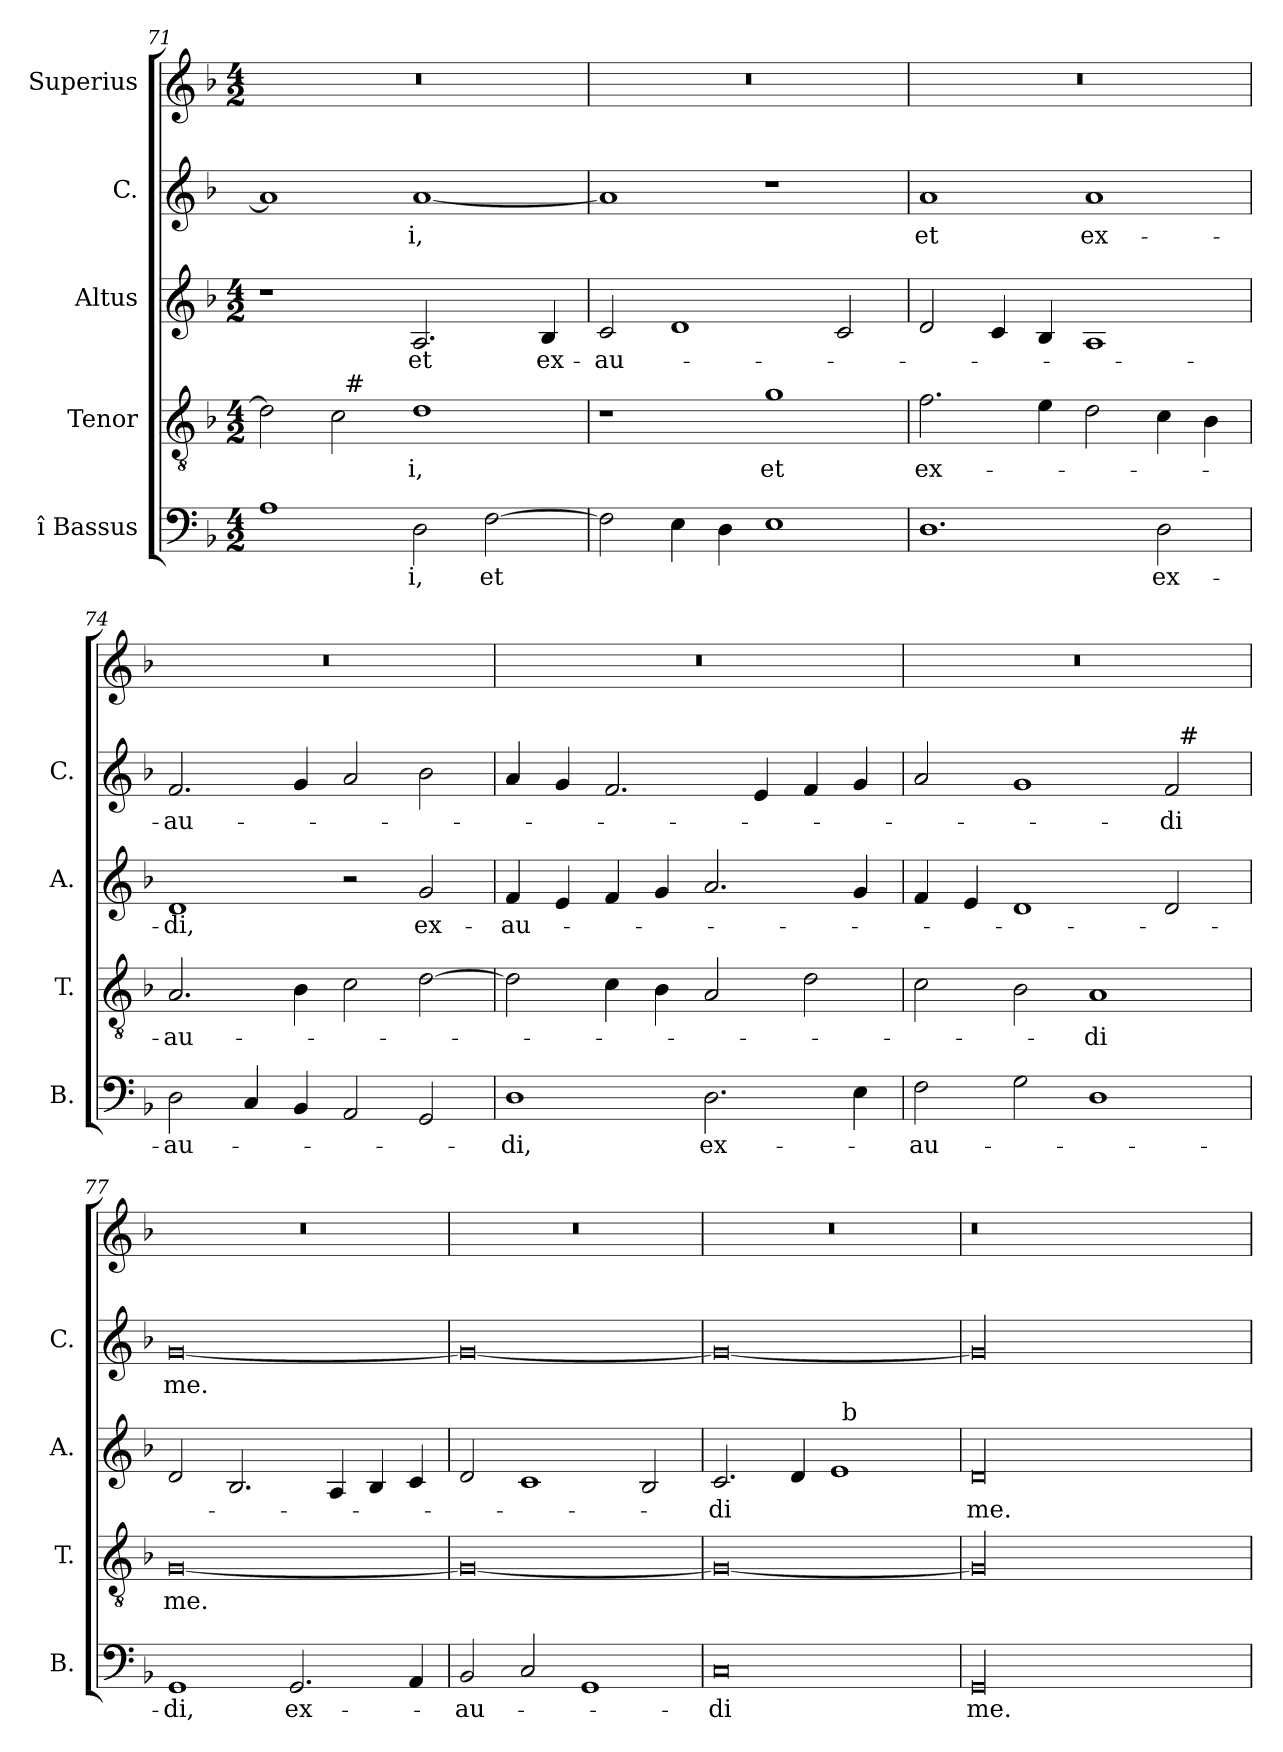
**kern	**text	**kern	**text	**kern	**text	**kern	**text	**kern
*part5	*part5	*part4	*part4	*part3	*part3	*part2	*part2	*part1
*staff5	*staff5	*staff4	*staff4	*staff3	*staff3	*staff2	*staff2	*staff1
*I"î Bassus	*	*I"Tenor	*	*I"Altus	*	*I"C.	*	*I"Superius
*I'B.	*	*I'T.	*	*I'A.	*	*I'C.	*	*
!!LO:LB:g=z
*clefF4	*	*clefGv2	*	*clefG2	*	*clefG2	*	*clefG2
*k[b-]	*	*k[b-]	*	*k[b-]	*	*k[b-]	*	*k[b-]
*F:	*	*F:	*	*F:	*	*F:	*	*F:
*M4/2	*	*M4/2	*	*M4/2	*	*	*	*M4/2
=71	=71	=71	=71	=71	=71	=71	=71	=71
*	*	*^	*	*	*	*	*	*
1A	.	2d\]	2ryy	.	1r	.	1a]	.	0r
.	.	2c\	32ryy	.	.	.	.	.	.
!	!	!	!LO:TX:a:t=#	!	!	!	!	!	!
.	.	.	1ryy	.	.	.	.	.	.
!	!LO:LY:b	!	!	!LO:LY:b	!	!LO:LY:b	!	!LO:LY:b:rj	!
2D\	-i,	1d	.	-i,	2.A/	et	[<1a	-i,	.
!	!LO:LY:b	!	!	!	!	!	!	!	!
[>2F\	et	.	.	.	.	.	.	.	.
.	.	.	4...ryy	.	.	.	.	.	.
!	!	!	!	!	!	!LO:LY:b	!	!	!
.	.	.	.	.	4B-/	ex-	.	.	.
=72	=72	=72	=72	=72	=72	=72	=72	=72	=72
!	!	!	!	!	!	!LO:LY:b	!	!	!
*	*	*v	*v	*	*	*	*	*	*
2F\]	.	1r	.	2c/	-au-	1a]	.	0r
4E\	.	.	.	1d	.	.	.	.
4D\	.	.	.	.	.	.	.	.
!	!	!	!LO:LY:b	!	!	!	!	!
1E	.	1g	et	.	.	1r	.	.
.	.	.	.	2c/	.	.	.	.
=73	=73	=73	=73	=73	=73	=73	=73	=73
!	!	!	!LO:LY:b	!	!	!	!LO:LY:b	!
1.D	.	2.f\	ex-	2d/	.	1a	et	0r
.	.	.	.	4c/	.	.	.	.
.	.	4e\	.	4B-/	.	.	.	.
!	!	!	!	!	!	!	!LO:LY:b	!
.	.	2d\	.	1A	.	1a	ex-	.
!	!LO:LY:b	!	!	!	!	!	!	!
2D\	ex-	4c\	.	.	.	.	.	.
.	.	4B-\	.	.	.	.	.	.
=74	=74	=74	=74	=74	=74	=74	=74	=74
!	!LO:LY:b	!	!LO:LY:b	!	!LO:LY:b	!	!LO:LY:b	!
2D\	-au-	2.A/	-au-	1d	-di,	2.f/	-au-	0r
4C/	.	.	.	.	.	.	.	.
4BB-/	.	4B-\	.	.	.	4g/	.	.
2AA/	.	2c\	.	2r	.	2a/	.	.
!	!	!	!	!	!LO:LY:b	!	!	!
2GG/	.	[>2d\	.	2g/	ex-	2b-\	.	.
=75	=75	=75	=75	=75	=75	=75	=75	=75
!	!LO:LY:b	!	!	!	!LO:LY:b	!	!	!
1D	-di,	2d\]	.	4f/	-au-	4a/	.	0r
.	.	.	.	4e/	.	4g/	.	.
.	.	4c\	.	4f/	.	2.f/	.	.
.	.	4B-\	.	4g/	.	.	.	.
!	!LO:LY:b	!	!	!	!	!	!	!
2.D\	ex-	2A/	.	2.a/	.	.	.	.
.	.	.	.	.	.	4e/	.	.
.	.	2d\	.	.	.	4f/	.	.
4E\	.	.	.	4g/	.	4g/	.	.
!!LO:LB:g=z
=76	=76	=76	=76	=76	=76	=76	=76	=76
!	!LO:LY:b	!	!	!	!	!	!	!
*	*	*	*	*	*	*^	*	*
2F\	-au-	2c\	.	4f/	.	2a/	1ryy	.	0r
.	.	.	.	4e/	.	.	.	.	.
2G\	.	2B-\	.	1d	.	1g	.	.	.
!	!	!	!LO:LY:b	!	!	!	!	!	!
1D	.	1A	-di	.	.	.	2ryy	.	.
!	!	!	!	!	!	!	!	!LO:LY:b	!
.	.	.	.	2d/	.	2f/	32ryy	-di	.
!	!	!	!	!	!	!	!LO:TX:a:t=#	!	!
.	.	.	.	.	.	.	4...ryy	.	.
=77	=77	=77	=77	=77	=77	=77	=77	=77	=77
!	!LO:LY:b	!	!LO:LY:b	!	!	!	!	!LO:LY:b	!
*	*	*	*	*	*	*v	*v	*	*
1GG	-di,	[<0G	me.	2d/	.	[<0g	me.	0r
.	.	.	.	2.B-/	.	.	.	.
!	!LO:LY:b	!	!	!	!	!	!	!
2.GG/	ex-	.	.	.	.	.	.	.
.	.	.	.	4A/	.	.	.	.
.	.	.	.	4B-/	.	.	.	.
4AA/	.	.	.	4c/	.	.	.	.
=78	=78	=78	=78	=78	=78	=78	=78	=78
!	!LO:LY:b	!	!	!	!	!	!	!
2BB-/	-au-	0G_	.	2d/	.	0g_	.	0r
2C/	.	.	.	1c	.	.	.	.
1GG	.	.	.	.	.	.	.	.
.	.	.	.	2B-/	.	.	.	.
=79	=79	=79	=79	=79	=79	=79	=79	=79
!	!LO:LY:b:rj	!	!	!	!LO:LY:b	!	!	!
*	*	*	*	*^	*	*	*	*
0C	-di	0G_	.	2.c/	1ryy	-di	0g_	.	0r
.	.	.	.	4d/	.	.	.	.	.
.	.	.	.	1e	32ryy	.	.	.	.
!	!	!	!	!	!LO:TX:a:t=b	!	!	!	!
.	.	.	.	.	2ryy	.	.	.	.
.	.	.	.	.	4...ryy	.	.	.	.
=80	=80	=80	=80	=80	=80	=80	=80	=80	=80
!	!LO:LY:b	!	!	!	!	!LO:LY:b	!	!	!
*	*	*	*	*v	*v	*	*	*	*
00GG	me.	00G]	.	00d	me.	00g]	.	0r
.	.	.	.	.	.	.	.	0ryy
=	=	=	=	=	=	=	=	=
*-	*-	*-	*-	*-	*-	*-	*-	*-
